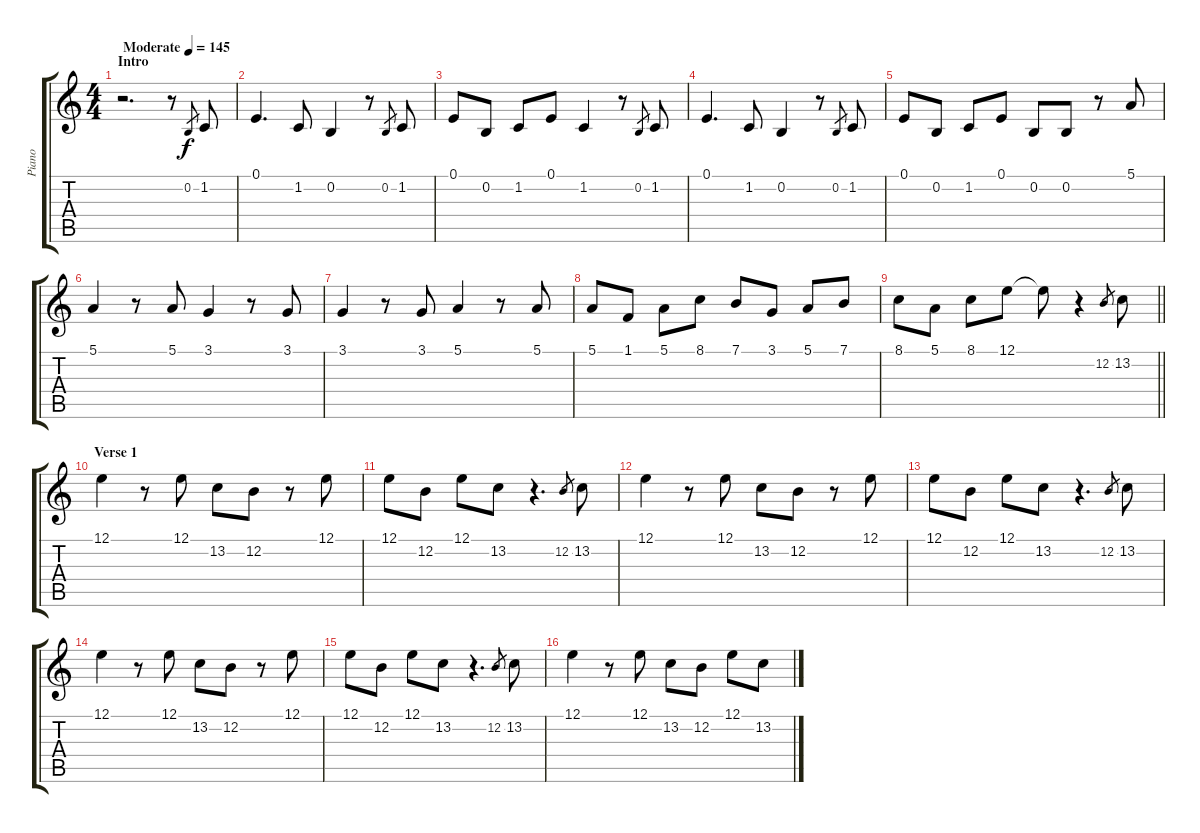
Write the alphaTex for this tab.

\track ("Piano" "Piano") {instrument electricgrandpiano}
\staff {score tabs}
\tuning (E4 B3 G3 D3 A2 E2) {hide}
\ts (4 4)
\section ("" "Intro")
\tempo (145 "Moderate")
\clef g2
\ks c
r.2{d dy f instrument electricgrandpiano} r.8 0.2.8{gr} 1.2.8 |
0.1.4{d} 1.2.8 0.2.4 r.8 0.2.8{gr} 1.2.8 |
0.1.8 0.2.8 1.2.8 0.1.8 1.2.4 r.8 0.2.8{gr} 1.2.8 |
0.1.4{d} 1.2.8 0.2.4 r.8 0.2.8{gr} 1.2.8 |
0.1.8 0.2.8 1.2.8 0.1.8 0.2.8 0.2.8 r.8 5.1.8 |
5.1.4 r.8 5.1.8 3.1.4 r.8 3.1.8 |
3.1.4 r.8 3.1.8 5.1.4 r.8 5.1.8 |
5.1.8 1.1.8 5.1.8 8.1.8 7.1.8 3.1.8 5.1.8 7.1.8 |
\barLineRight lightlight
8.1.8 5.1.8 8.1.8 12.1.8 12.1{t}.8 r.4 12.2.8{gr} 13.2.8 |
\section ("" "Verse 1")
12.1.4 r.8 12.1.8 13.2.8 12.2.8 r.8 12.1.8 |
12.1.8 12.2.8 12.1.8 13.2.8 r.4{d} 12.2.8{gr} 13.2.8 |
12.1.4 r.8 12.1.8 13.2.8 12.2.8 r.8 12.1.8 |
12.1.8 12.2.8 12.1.8 13.2.8 r.4{d} 12.2.8{gr} 13.2.8 |
12.1.4 r.8 12.1.8 13.2.8 12.2.8 r.8 12.1.8 |
12.1.8 12.2.8 12.1.8 13.2.8 r.4{d} 12.2.8{gr} 13.2.8 |
12.1.4 r.8 12.1.8 13.2.8 12.2.8 12.1.8 13.2.8
